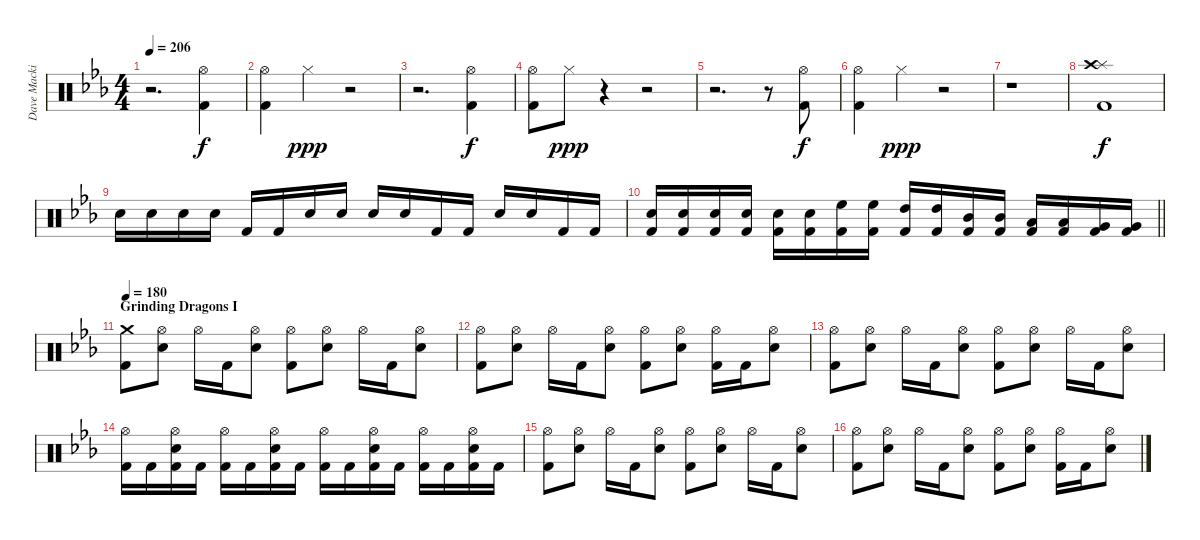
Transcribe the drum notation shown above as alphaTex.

\track ("Dave Mackintosh (Drums)" "Dave Macki") {instrument percussion}
\staff {score}
\articulation defaults
\ts (4 4)
\tempo 206
\clef neutral
\ks eb
r.2{d dy f} ("Kick (hit) 2" "Hi-Hat (open)").4 |
("Kick (hit) 2" "Hi-Hat (open)").4 "Hi-Hat (closed)".4{dy ppp} r.2 |
r.2{d} ("Kick (hit) 2" "Hi-Hat (open)").4{dy f} |
("Kick (hit) 2" "Hi-Hat (open)").8 "Hi-Hat (closed)".8{dy ppp} r.4 r.2 |
r.2{d} r.8 ("Kick (hit) 2" "Hi-Hat (open)").8{dy f} |
("Kick (hit) 2" "Hi-Hat (open)").4 "Hi-Hat (closed)".4{dy ppp} r.2 |
r.1 |
("Kick (hit) 2" "Splash (hit)" "Crash high (hit)").1{dy f} |
"Snare (hit) 2".16 "Snare (hit) 2".16 "Snare (hit) 2".16 "Snare (hit) 2".16 "Kick (hit) 2".16 "Kick (hit) 2".16 "Snare (hit) 2".16 "Snare (hit) 2".16 "Snare (hit) 2".16 "Snare (hit) 2".16 "Kick (hit) 2".16 "Kick (hit) 2".16 "Snare (hit) 2".16 "Snare (hit) 2".16 "Kick (hit) 2".16 "Kick (hit) 2".16 |
\barLineRight lightlight
("Kick (hit) 2" "Snare (hit) 2").16 ("Kick (hit) 2" "Snare (hit) 2").16 ("Kick (hit) 2" "Snare (hit) 2").16 ("Kick (hit) 2" "Snare (hit) 2").16 ("Kick (hit) 2" "Snare (hit) 2").16 ("Kick (hit) 2" "Snare (hit) 2").16 ("Kick (hit) 2" "High Floor Tom (hit)").16 ("Kick (hit) 2" "High Floor Tom (hit)").16 ("Kick (hit) 2" "High Tom (hit)").16 ("Kick (hit) 2" "High Tom (hit)").16 ("Kick (hit) 2" "Mid Tom (hit)").16 ("Kick (hit) 2" "Mid Tom (hit)").16 ("Kick (hit) 2" "Low Tom (hit)").16 ("Kick (hit) 2" "Low Tom (hit)").16 ("Kick (hit) 2" "Very Low Tom (hit)").16 ("Kick (hit) 2" "Very Low Tom (hit)").16 |
\section ("" "Grinding Dragons I")
\tempo 180
("Kick (hit) 2" "Crash medium (hit)").8 ("Snare (hit) 2" "Hi-Hat (open)").8 "Hi-Hat (open)".16 "Kick (hit) 2".16 ("Snare (hit) 2" "Hi-Hat (open)").8 ("Kick (hit) 2" "Hi-Hat (open)").8 ("Snare (hit) 2" "Hi-Hat (open)").8 "Hi-Hat (open)".16 "Kick (hit) 2".16 ("Snare (hit) 2" "Hi-Hat (open)").8 |
("Kick (hit) 2" "Hi-Hat (open)").8 ("Snare (hit) 2" "Hi-Hat (open)").8 "Hi-Hat (open)".16 "Kick (hit) 2".16 ("Snare (hit) 2" "Hi-Hat (open)").8 ("Kick (hit) 2" "Hi-Hat (open)").8 ("Snare (hit) 2" "Hi-Hat (open)").8 ("Kick (hit) 2" "Hi-Hat (open)").16 "Kick (hit) 2".16 ("Snare (hit) 2" "Hi-Hat (open)").8 |
("Kick (hit) 2" "Hi-Hat (open)").8 ("Snare (hit) 2" "Hi-Hat (open)").8 "Hi-Hat (open)".16 "Kick (hit) 2".16 ("Snare (hit) 2" "Hi-Hat (open)").8 ("Kick (hit) 2" "Hi-Hat (open)").8 ("Snare (hit) 2" "Hi-Hat (open)").8 "Hi-Hat (open)".16 "Kick (hit) 2".16 ("Snare (hit) 2" "Hi-Hat (open)").8 |
("Kick (hit) 2" "Hi-Hat (open)").16 "Kick (hit) 2".16 ("Kick (hit) 2" "Snare (hit) 2" "Hi-Hat (open)").16 "Kick (hit) 2".16 ("Kick (hit) 2" "Hi-Hat (open)").16 "Kick (hit) 2".16 ("Kick (hit) 2" "Snare (hit) 2" "Hi-Hat (open)").16 "Kick (hit) 2".16 ("Kick (hit) 2" "Hi-Hat (open)").16 "Kick (hit) 2".16 ("Kick (hit) 2" "Snare (hit) 2" "Hi-Hat (open)").16 "Kick (hit) 2".16 ("Kick (hit) 2" "Hi-Hat (open)").16 "Kick (hit) 2".16 ("Kick (hit) 2" "Snare (hit) 2" "Hi-Hat (open)").16 "Kick (hit) 2".16 |
("Kick (hit) 2" "Hi-Hat (open)").8 ("Snare (hit) 2" "Hi-Hat (open)").8 "Hi-Hat (open)".16 "Kick (hit) 2".16 ("Snare (hit) 2" "Hi-Hat (open)").8 ("Kick (hit) 2" "Hi-Hat (open)").8 ("Snare (hit) 2" "Hi-Hat (open)").8 "Hi-Hat (open)".16 "Kick (hit) 2".16 ("Snare (hit) 2" "Hi-Hat (open)").8 |
("Kick (hit) 2" "Hi-Hat (open)").8 ("Snare (hit) 2" "Hi-Hat (open)").8 "Hi-Hat (open)".16 "Kick (hit) 2".16 ("Snare (hit) 2" "Hi-Hat (open)").8 ("Kick (hit) 2" "Hi-Hat (open)").8 ("Snare (hit) 2" "Hi-Hat (open)").8 ("Kick (hit) 2" "Hi-Hat (open)").16 "Kick (hit) 2".16 ("Snare (hit) 2" "Hi-Hat (open)").8
